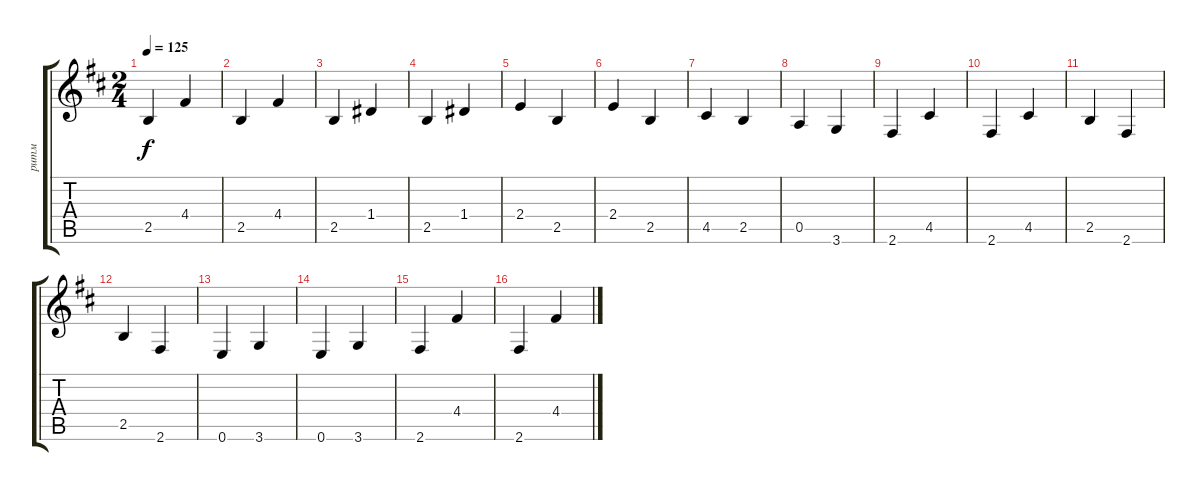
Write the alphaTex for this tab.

\track ("ритм" "ритм") {instrument acousticguitarsteel}
\staff {score tabs}
\tuning (E4 B3 G3 D3 A2 E2) {hide}
\ts (2 4)
\tempo 125
\clef g2
\ks bminor
2.5.4{dy f} 4.4.4 |
2.5.4 4.4.4 |
2.5.4 1.4.4 |
2.5.4 1.4.4 |
2.4.4 2.5.4 |
2.4.4 2.5.4 |
4.5.4 2.5.4 |
0.5.4 3.6.4 |
2.6.4 4.5.4 |
2.6.4 4.5.4 |
2.5.4 2.6.4 |
2.5.4 2.6.4 |
0.6.4 3.6.4 |
0.6.4 3.6.4 |
2.6.4 4.4.4 |
2.6.4 4.4.4
